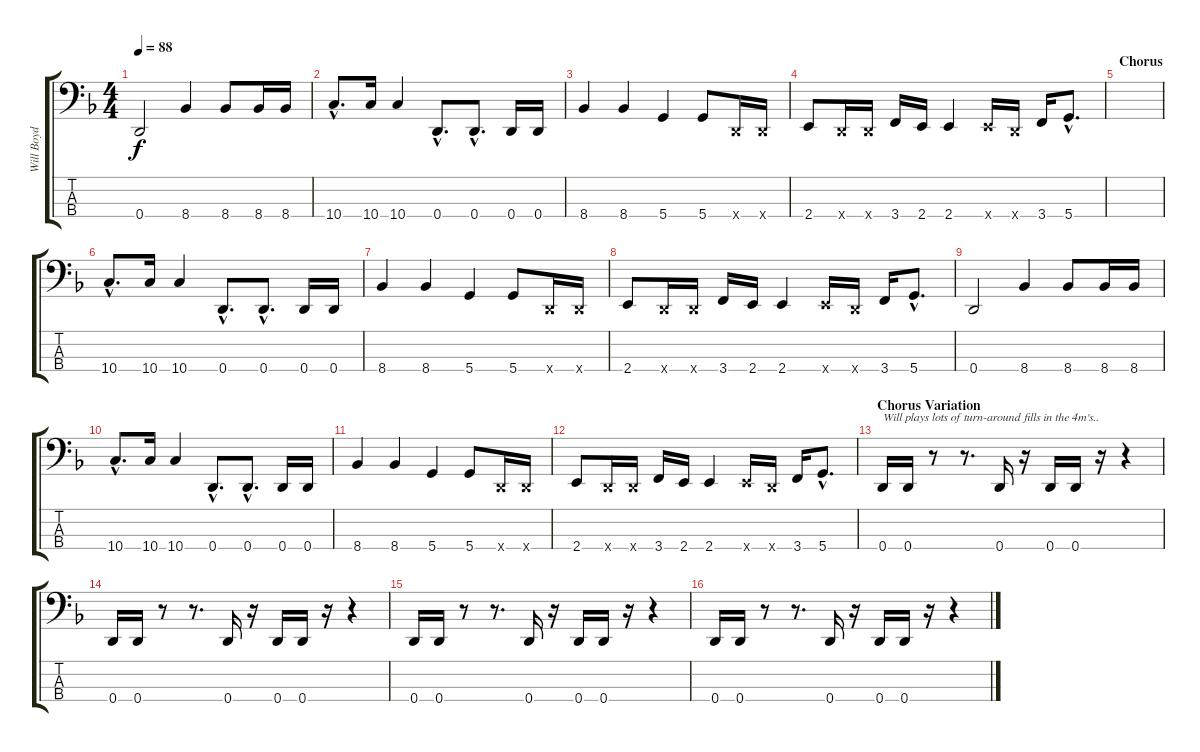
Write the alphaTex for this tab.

\track ("Will Boyd" "Will Boyd") {instrument electricbasspick}
\staff {score tabs}
\tuning (G2 D2 A1 D1) {hide}
\ts (4 4)
\tempo 88
\clef f4
\ks f
0.4.2{dy f} 8.4.4 8.4.8 8.4.16 8.4.16 |
10.4{hac}.8{d} 10.4.16 10.4.4 0.4{hac}.8{d} 0.4{hac}.8{d} 0.4.16 0.4.16 |
8.4.4 8.4.4 5.4.4 5.4.8 0.4{x}.16 0.4{x}.16 |
2.4.8 0.4{x}.16 0.4{x}.16 3.4.16 2.4.16 2.4.4 2.4{x}.16 0.4{x}.16 3.4.16 5.4{hac}.8{d} |
\section ("" "Chorus")
|
10.4{hac}.8{d} 10.4.16 10.4.4 0.4{hac}.8{d} 0.4{hac}.8{d} 0.4.16 0.4.16 |
8.4.4 8.4.4 5.4.4 5.4.8 0.4{x}.16 0.4{x}.16 |
2.4.8 0.4{x}.16 0.4{x}.16 3.4.16 2.4.16 2.4.4 2.4{x}.16 0.4{x}.16 3.4.16 5.4{hac}.8{d} |
0.4.2 8.4.4 8.4.8 8.4.16 8.4.16 |
10.4{hac}.8{d} 10.4.16 10.4.4 0.4{hac}.8{d} 0.4{hac}.8{d} 0.4.16 0.4.16 |
8.4.4 8.4.4 5.4.4 5.4.8 0.4{x}.16 0.4{x}.16 |
2.4.8 0.4{x}.16 0.4{x}.16 3.4.16 2.4.16 2.4.4 2.4{x}.16 0.4{x}.16 3.4.16 5.4{hac}.8{d} |
\section ("" "Chorus Variation")
0.4.16{txt "Will plays lots of turn-around fills in the 4m's.."} 0.4.16 r.8 r.8{d} 0.4.16 r.16 0.4.16 0.4.16 r.16 r.4 |
0.4.16 0.4.16 r.8 r.8{d} 0.4.16 r.16 0.4.16 0.4.16 r.16 r.4 |
0.4.16 0.4.16 r.8 r.8{d} 0.4.16 r.16 0.4.16 0.4.16 r.16 r.4 |
0.4.16 0.4.16 r.8 r.8{d} 0.4.16 r.16 0.4.16 0.4.16 r.16 r.4
